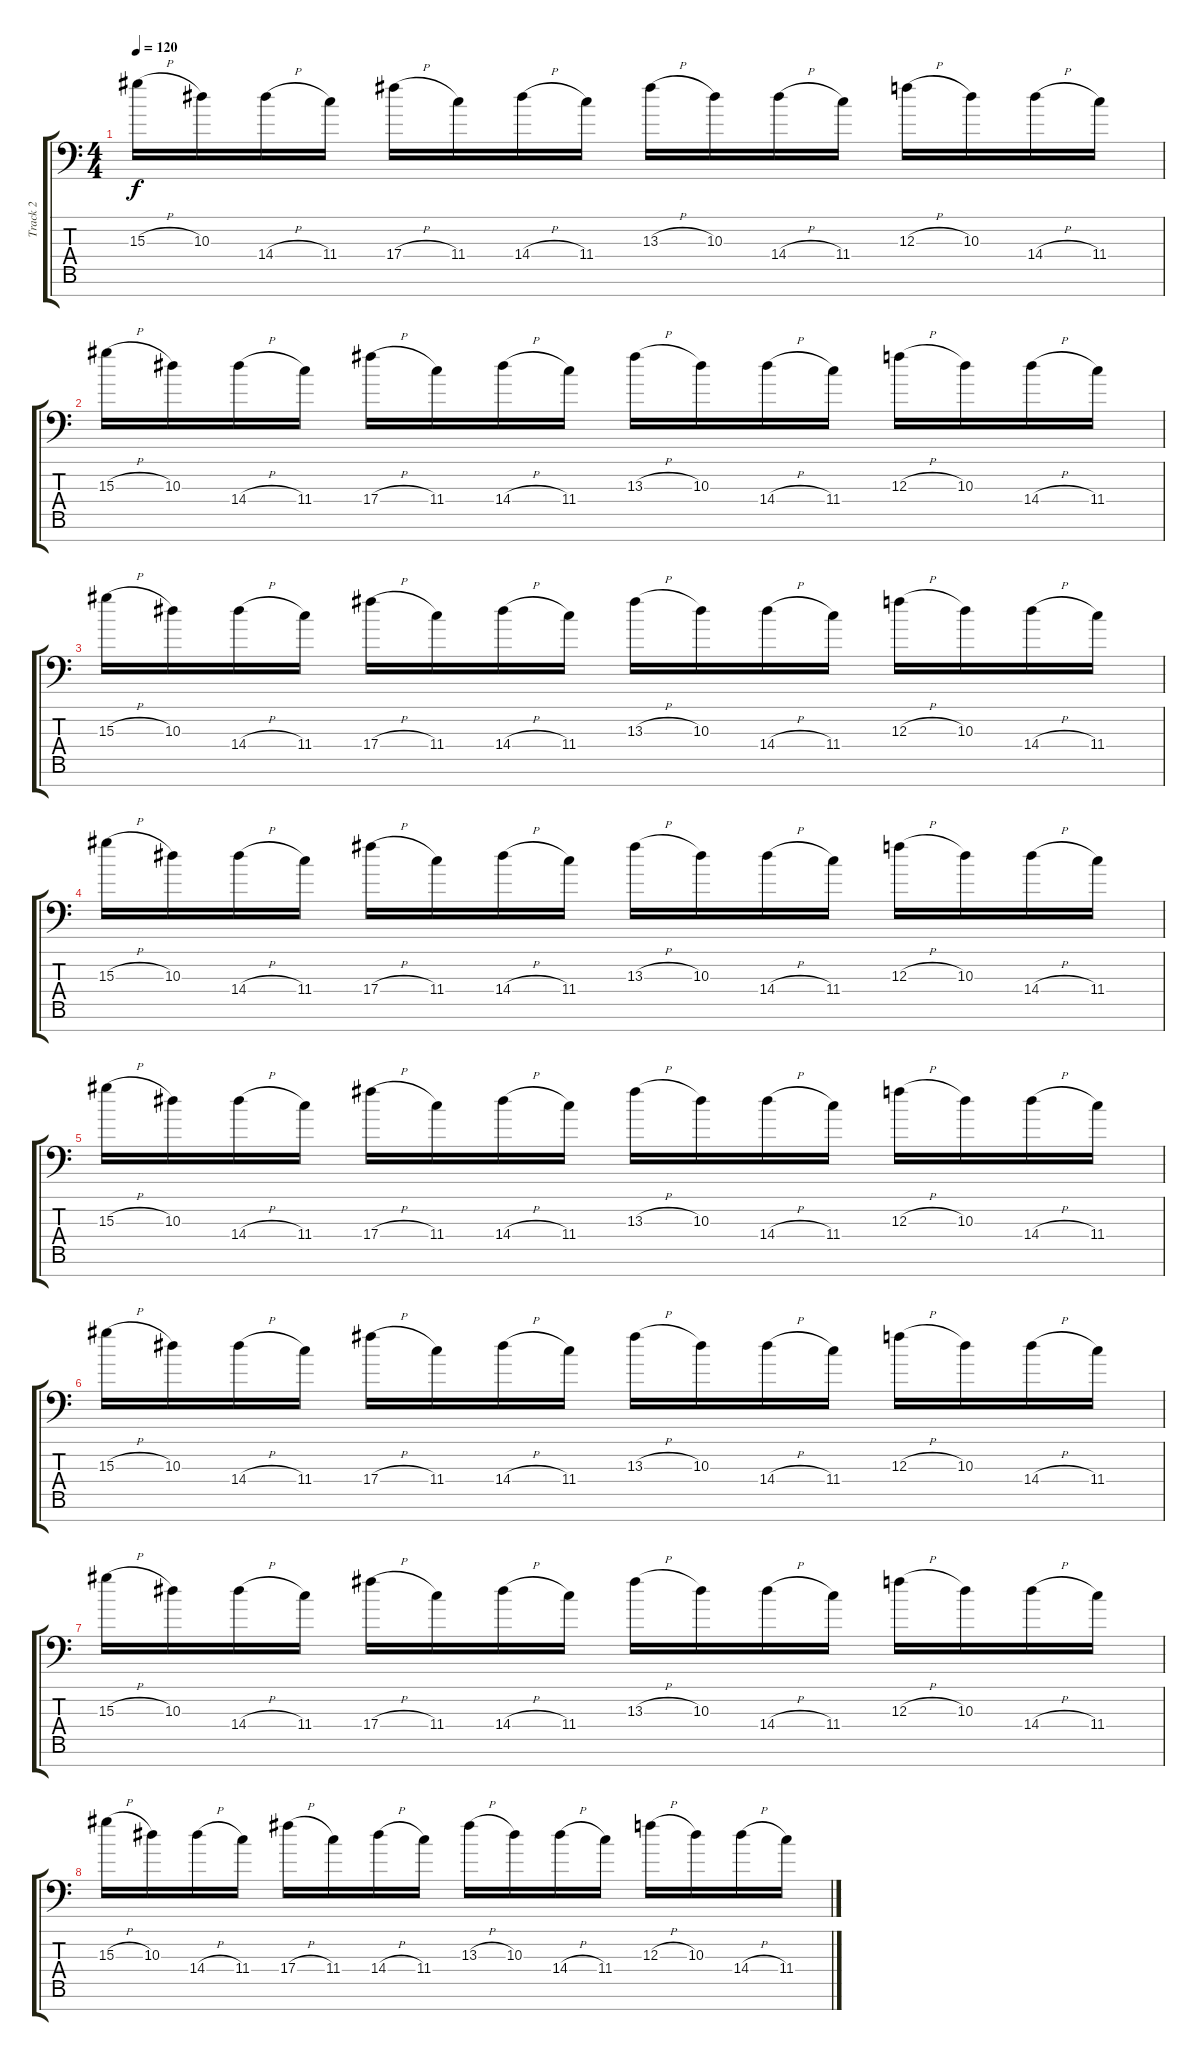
\track ("Track 2" "Track 2") {instrument distortionguitar}
\staff {score tabs}
\tuning (Eb4 Bb3 F3 Db3 Ab2 Eb2 Ab1) {hide}
\ts (4 4)
\tempo 120
\clef f4
\ks c
15.3{h}.16{dy f} 10.3.16 14.4{h}.16 11.4.16 17.4{h}.16 11.4.16 14.4{h}.16 11.4.16 13.3{h}.16 10.3.16 14.4{h}.16 11.4.16 12.3{h}.16 10.3.16 14.4{h}.16 11.4.16 |
15.3{h}.16 10.3.16 14.4{h}.16 11.4.16 17.4{h}.16 11.4.16 14.4{h}.16 11.4.16 13.3{h}.16 10.3.16 14.4{h}.16 11.4.16 12.3{h}.16 10.3.16 14.4{h}.16 11.4.16 |
15.3{h}.16 10.3.16 14.4{h}.16 11.4.16 17.4{h}.16 11.4.16 14.4{h}.16 11.4.16 13.3{h}.16 10.3.16 14.4{h}.16 11.4.16 12.3{h}.16 10.3.16 14.4{h}.16 11.4.16 |
15.3{h}.16 10.3.16 14.4{h}.16 11.4.16 17.4{h}.16 11.4.16 14.4{h}.16 11.4.16 13.3{h}.16 10.3.16 14.4{h}.16 11.4.16 12.3{h}.16 10.3.16 14.4{h}.16 11.4.16 |
15.3{h}.16 10.3.16 14.4{h}.16 11.4.16 17.4{h}.16 11.4.16 14.4{h}.16 11.4.16 13.3{h}.16 10.3.16 14.4{h}.16 11.4.16 12.3{h}.16 10.3.16 14.4{h}.16 11.4.16 |
15.3{h}.16 10.3.16 14.4{h}.16 11.4.16 17.4{h}.16 11.4.16 14.4{h}.16 11.4.16 13.3{h}.16 10.3.16 14.4{h}.16 11.4.16 12.3{h}.16 10.3.16 14.4{h}.16 11.4.16 |
15.3{h}.16 10.3.16 14.4{h}.16 11.4.16 17.4{h}.16 11.4.16 14.4{h}.16 11.4.16 13.3{h}.16 10.3.16 14.4{h}.16 11.4.16 12.3{h}.16 10.3.16 14.4{h}.16 11.4.16 |
15.3{h}.16 10.3.16 14.4{h}.16 11.4.16 17.4{h}.16 11.4.16 14.4{h}.16 11.4.16 13.3{h}.16 10.3.16 14.4{h}.16 11.4.16 12.3{h}.16 10.3.16 14.4{h}.16 11.4.16
